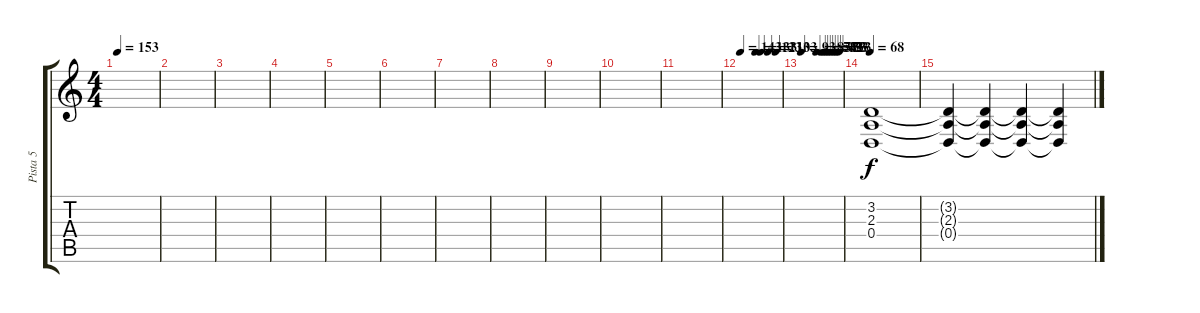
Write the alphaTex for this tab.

\track ("Pista 5" "Pista 5") {instrument choiraahs}
\staff {score tabs}
\tuning (E4 B3 G3 D3 A2 E2) {hide}
\ts (4 4)
\tempo 153
\clef g2
\ks c
|
|
|
|
|
|
|
|
|
|
|
\tempo 143
\tempo (133 0.375)
\tempo (123 0.5)
\tempo (113 0.6875)
\tempo (103 0.875)
|
\tempo 93
\tempo (83 0.375)
\tempo (53 0.5)
\tempo (57 0.5625)
\tempo (45 0.625)
\tempo (43 0.6875)
\tempo (33 0.75)
\tempo (23 0.8125)
\tempo (13 0.875)
\tempo (3 0.9375)
|
\tempo 68
(3.2 2.3 0.4).1 |
(3.2{t} 2.3{t} 0.4{t}).4 (3.2{t} 2.3{t} 0.4{t}).4 (3.2{t} 2.3{t} 0.4{t}).4 (3.2{t} 2.3{t} 0.4{t}).4
